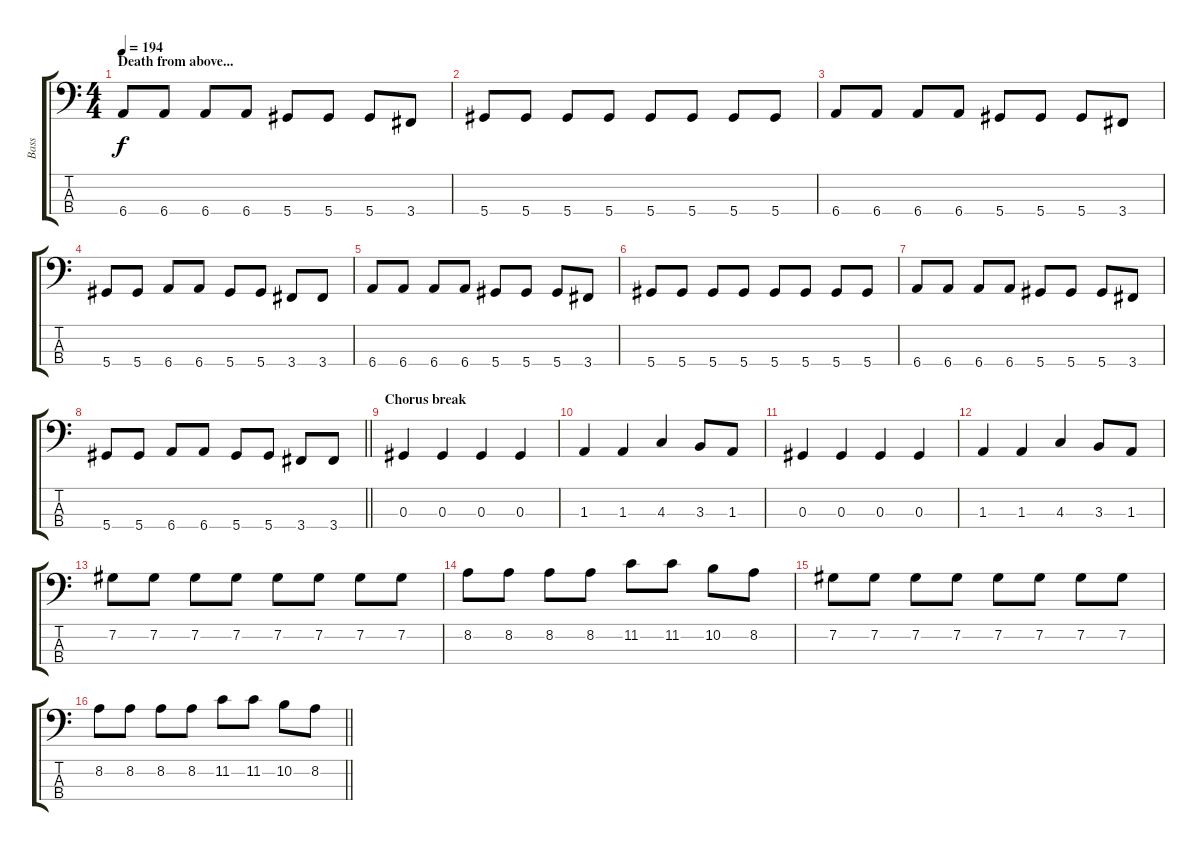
\track ("Bass" "Bass") {instrument electricbasspick}
\staff {score tabs}
\tuning (Gb2 Db2 Ab1 Eb1) {hide}
\ts (4 4)
\section ("" "Death from above...")
\tempo 194
\clef f4
\ks c
6.4.8{dy f} 6.4.8 6.4.8 6.4.8 5.4.8 5.4.8 5.4.8 3.4.8 |
5.4.8 5.4.8 5.4.8 5.4.8 5.4.8 5.4.8 5.4.8 5.4.8 |
6.4.8 6.4.8 6.4.8 6.4.8 5.4.8 5.4.8 5.4.8 3.4.8 |
5.4.8 5.4.8 6.4.8 6.4.8 5.4.8 5.4.8 3.4.8 3.4.8 |
6.4.8 6.4.8 6.4.8 6.4.8 5.4.8 5.4.8 5.4.8 3.4.8 |
5.4.8 5.4.8 5.4.8 5.4.8 5.4.8 5.4.8 5.4.8 5.4.8 |
6.4.8 6.4.8 6.4.8 6.4.8 5.4.8 5.4.8 5.4.8 3.4.8 |
\barLineRight lightlight
5.4.8 5.4.8 6.4.8 6.4.8 5.4.8 5.4.8 3.4.8 3.4.8 |
\section ("" "Chorus break")
0.3.4 0.3.4 0.3.4 0.3.4 |
1.3.4 1.3.4 4.3.4 3.3.8 1.3.8 |
0.3.4 0.3.4 0.3.4 0.3.4 |
1.3.4 1.3.4 4.3.4 3.3.8 1.3.8 |
7.2.8 7.2.8 7.2.8 7.2.8 7.2.8 7.2.8 7.2.8 7.2.8 |
8.2.8 8.2.8 8.2.8 8.2.8 11.2.8 11.2.8 10.2.8 8.2.8 |
7.2.8 7.2.8 7.2.8 7.2.8 7.2.8 7.2.8 7.2.8 7.2.8 |
\barLineRight lightlight
8.2.8 8.2.8 8.2.8 8.2.8 11.2.8 11.2.8 10.2.8 8.2.8
